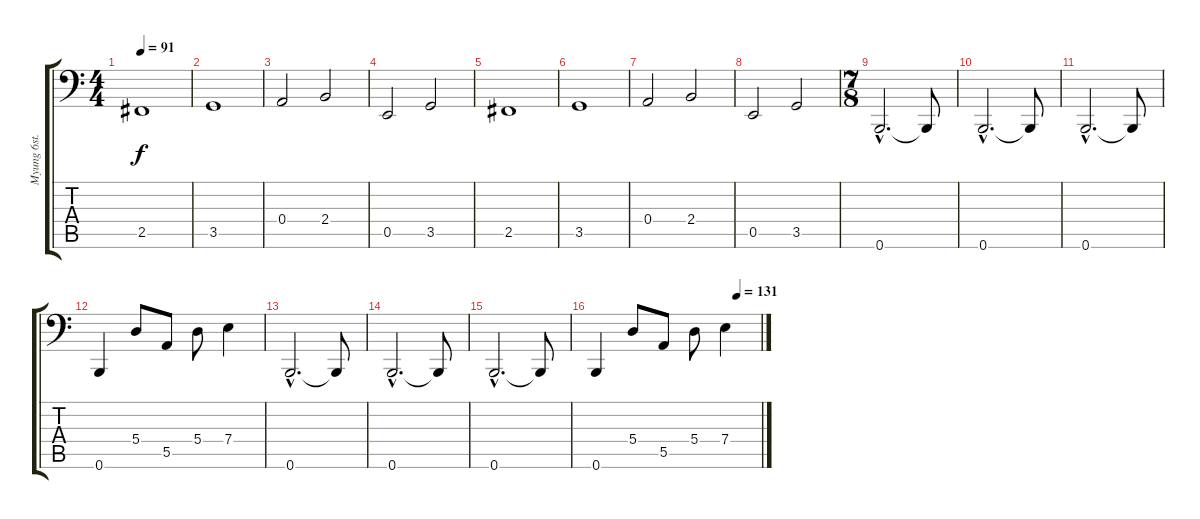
\track ("Myung 6st." "Myung 6st.") {instrument electricbasspick}
\staff {score tabs}
\tuning (C3 G2 D2 A1 E1 B0) {hide}
\ts (4 4)
\tempo 91
\clef f4
\ks c
2.5.1{dy f} |
3.5.1 |
0.4.2 2.4.2 |
0.5.2 3.5.2 |
2.5.1 |
3.5.1 |
0.4.2 2.4.2 |
0.5.2 3.5.2 |
\ts (7 8)
0.6{hac}.2{d} 0.6{t}.8 |
0.6{hac}.2{d} 0.6{t}.8 |
0.6{hac}.2{d} 0.6{t}.8 |
0.6.4 5.4.8 5.5.8 5.4.8 7.4.4 |
0.6{hac}.2{d} 0.6{t}.8 |
0.6{hac}.2{d} 0.6{t}.8 |
0.6{hac}.2{d} 0.6{t}.8 |
\tempo (131 0.8571428571428571)
0.6.4 5.4.8 5.5.8 5.4.8 7.4.4
